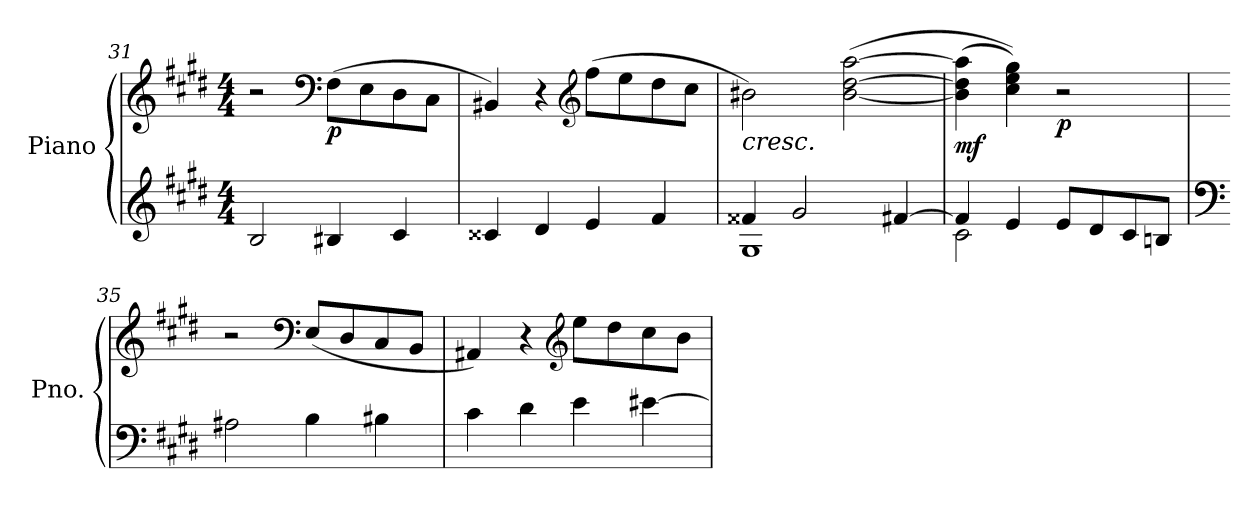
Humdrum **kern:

**kern	**kern	**dynam
*part1	*part1	*part1
*staff2	*staff1	*staff1/2
*I"Piano	*	*
*I'Pno.	*	*
*clefG2	*clefG2	*
*k[f#c#g#d#]	*k[f#c#g#d#]	*
*M4/4	*M4/4	*
=31	=31	=31
2B/	2r	.
*	*clefF4	*
!	!	!LO:DY:b
4B#X/	(>8F#\L	p
.	8E\	.
4c#/	8D#\	.
.	8C#\J	.
=32	=32	=32
4c##X/	4BB#X/)	.
4d#/	4r	.
*	*clefG2	*
4e/	(>8ff#\L	.
.	8ee\	.
4f#/	8dd#\	.
.	8cc#\J	.
!!LO:LB:g=z
=33	=33	=33
*^	*	*
!	!	!	!LO:HP:b
4f##X/	1G#	2b#X\)	<
2g#/	.	.	.
.	.	(>[2b#\ [2dd#\ [2aa\	.
[4f#X/	.	.	.
=34	=34	=34	=34
!	!	!	!LO:DY:b
4f#/]	2c#\	(<4b#\] 4dd#\] 4aa\]	mf
4e/	.	4cc#\ 4ee\ 4gg#\))	.
!	!	!	!LO:DY:n=1:b
8e/L	2ryy	2r	[ p
8d#/	.	.	.
8c#/	.	.	.
8Bn/J	.	.	.
*v	*v	*	*
=35	=35	=35
*clefF4	*	*
2A#X\	2r	.
*	*clefF4	*
4B\	(<8E/L	.
.	8D#/	.
4B#X\	8C#/	.
.	8BB/J	.
=36	=36	=36
4c#\	4AA#X/)	.
4d#\	4r	.
*	*clefG2	*
4e\	8ee\L	.
.	8dd#\	.
[4e#X\	8cc#\	.
.	8b\J	.
=	=	=
*-	*-	*-
